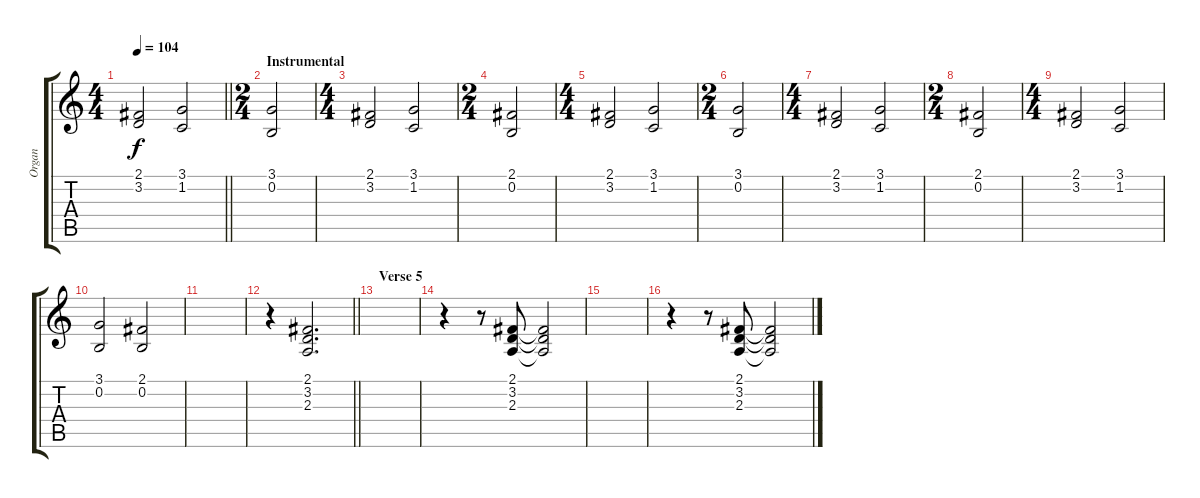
\track ("Organ" "Organ") {instrument drawbarorgan}
\staff {score tabs}
\tuning (E4 B3 G3 D3 A2 E2) {hide}
\ts (4 4)
\tempo 104
\clef g2
\barLineRight lightlight
\ks c
(2.1 3.2).2{dy f} (3.1 1.2).2 |
\ts (2 4)
\section ("" "Instrumental")
(3.1 0.2).2 |
\ts (4 4)
(2.1 3.2).2 (3.1 1.2).2 |
\ts (2 4)
(2.1 0.2).2 |
\ts (4 4)
(2.1 3.2).2 (3.1 1.2).2 |
\ts (2 4)
(3.1 0.2).2 |
\ts (4 4)
(2.1 3.2).2 (3.1 1.2).2 |
\ts (2 4)
(2.1 0.2).2 |
\ts (4 4)
(2.1 3.2).2 (3.1 1.2).2 |
(3.1 0.2).2 (2.1 0.2).2 |
|
\barLineRight lightlight
r.4 (2.1 3.2 2.3).2{d} |
\section ("" "Verse 5")
|
r.4 r.8 (2.1 3.2 2.3).8 (2.1{t} 3.2{t} 2.3{t}).2 |
|
r.4 r.8 (2.1 3.2 2.3).8 (2.1{t} 3.2{t} 2.3{t}).2
